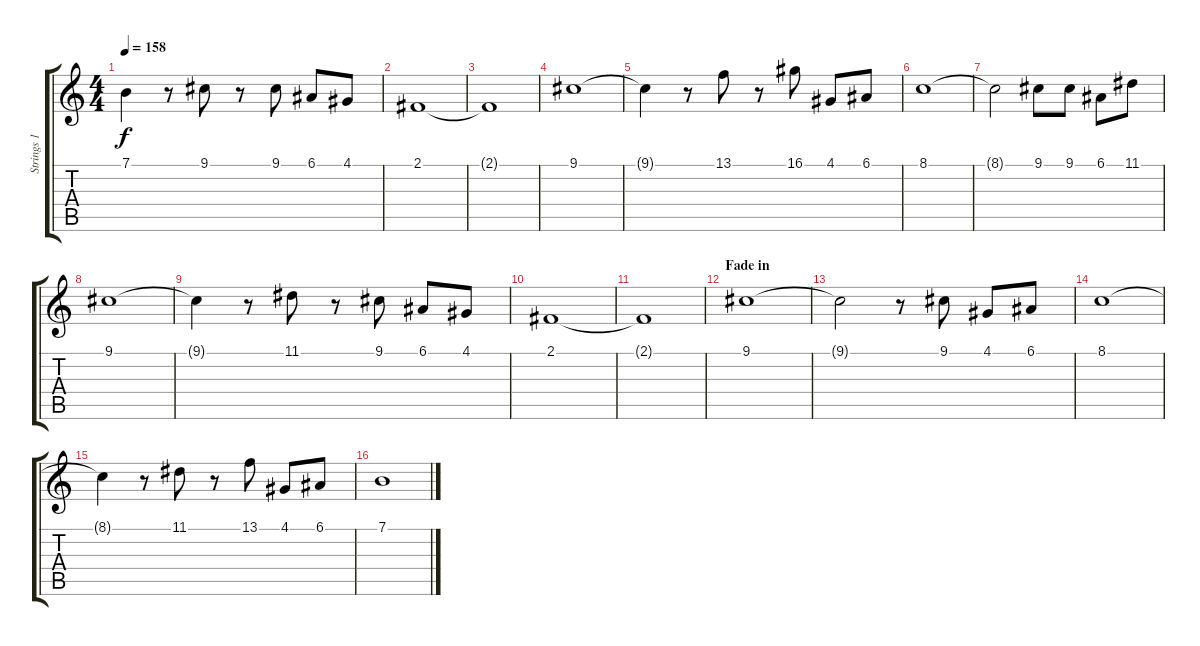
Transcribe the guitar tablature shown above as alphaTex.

\track ("Strings 1" "Strings 1") {instrument stringensemble1}
\staff {score tabs}
\tuning (E4 B3 G3 D3 A2 E2) {hide}
\ts (4 4)
\tempo 158
\clef g2
\ks c
7.1{t}.4{dy f} r.8 9.1.8 r.8 9.1.8 6.1.8 4.1.8 |
2.1.1 |
2.1{t}.1 |
9.1.1 |
9.1{t}.4 r.8 13.1.8 r.8 16.1.8 4.1.8 6.1.8 |
8.1.1 |
8.1{t}.2 9.1.8 9.1.8 6.1.8 11.1.8 |
9.1.1 |
9.1{t}.4 r.8 11.1.8 r.8 9.1.8 6.1.8 4.1.8 |
2.1.1 |
2.1{t}.1 |
\section ("" "Fade in")
9.1.1 |
9.1{t}.2 r.8 9.1.8 4.1.8 6.1.8 |
8.1.1 |
8.1{t}.4 r.8 11.1.8{volume 5} r.8 13.1.8 4.1.8 6.1.8 |
7.1.1{volume 4}
